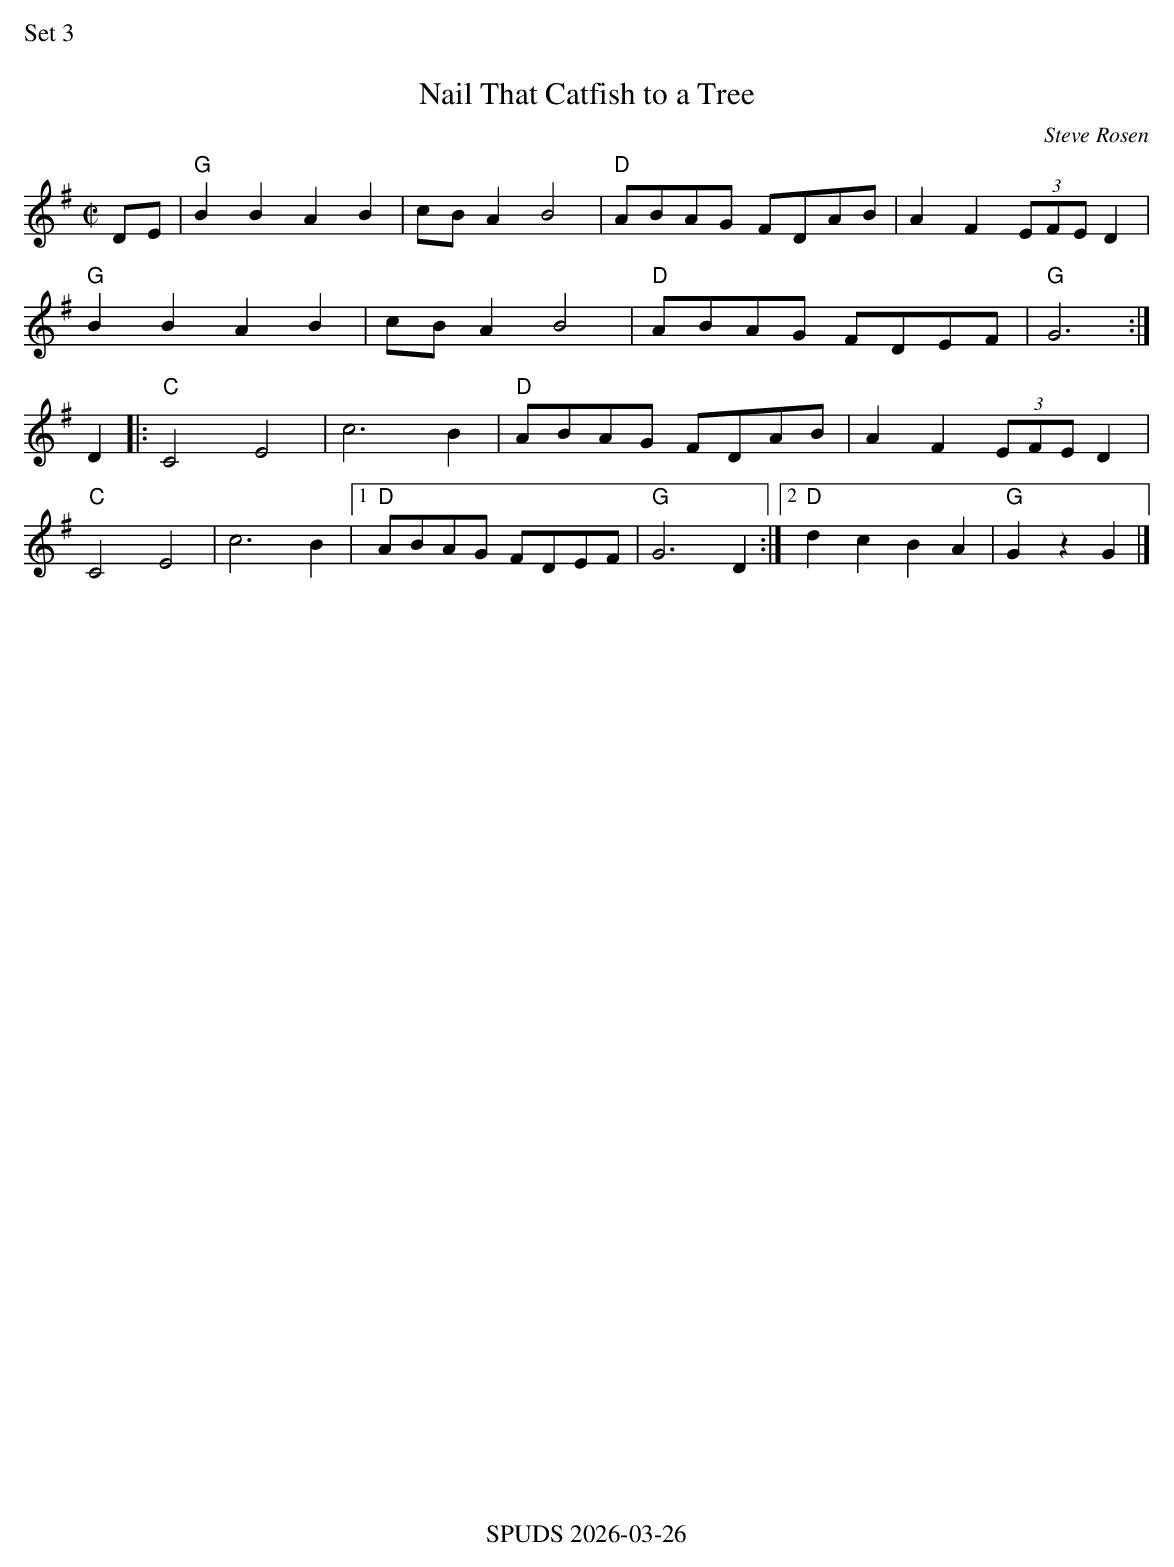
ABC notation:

X:1
%%text Set 3
T:Nail That Catfish to a Tree
C:Steve Rosen
M:C|
L:1/8
K:G
DE|"G"B2 B2 A2 B2|cB A2 B4|"D"ABAG FDAB|A2 F2 (3EFE D2|
"G"B2 B2 A2 B2|cB A2 B4|"D"ABAG FDEF|"G"G6:|
D2|:"C"C4 E4|c6 B2|"D"ABAG FDAB|A2 F2 (3EFE D2|
"C"C4 E4|c6 B2|1"D"ABAG FDEF|"G"G6 D2:|2"D"d2 c2 B2 A2|"G"G2 z2 G2|]
